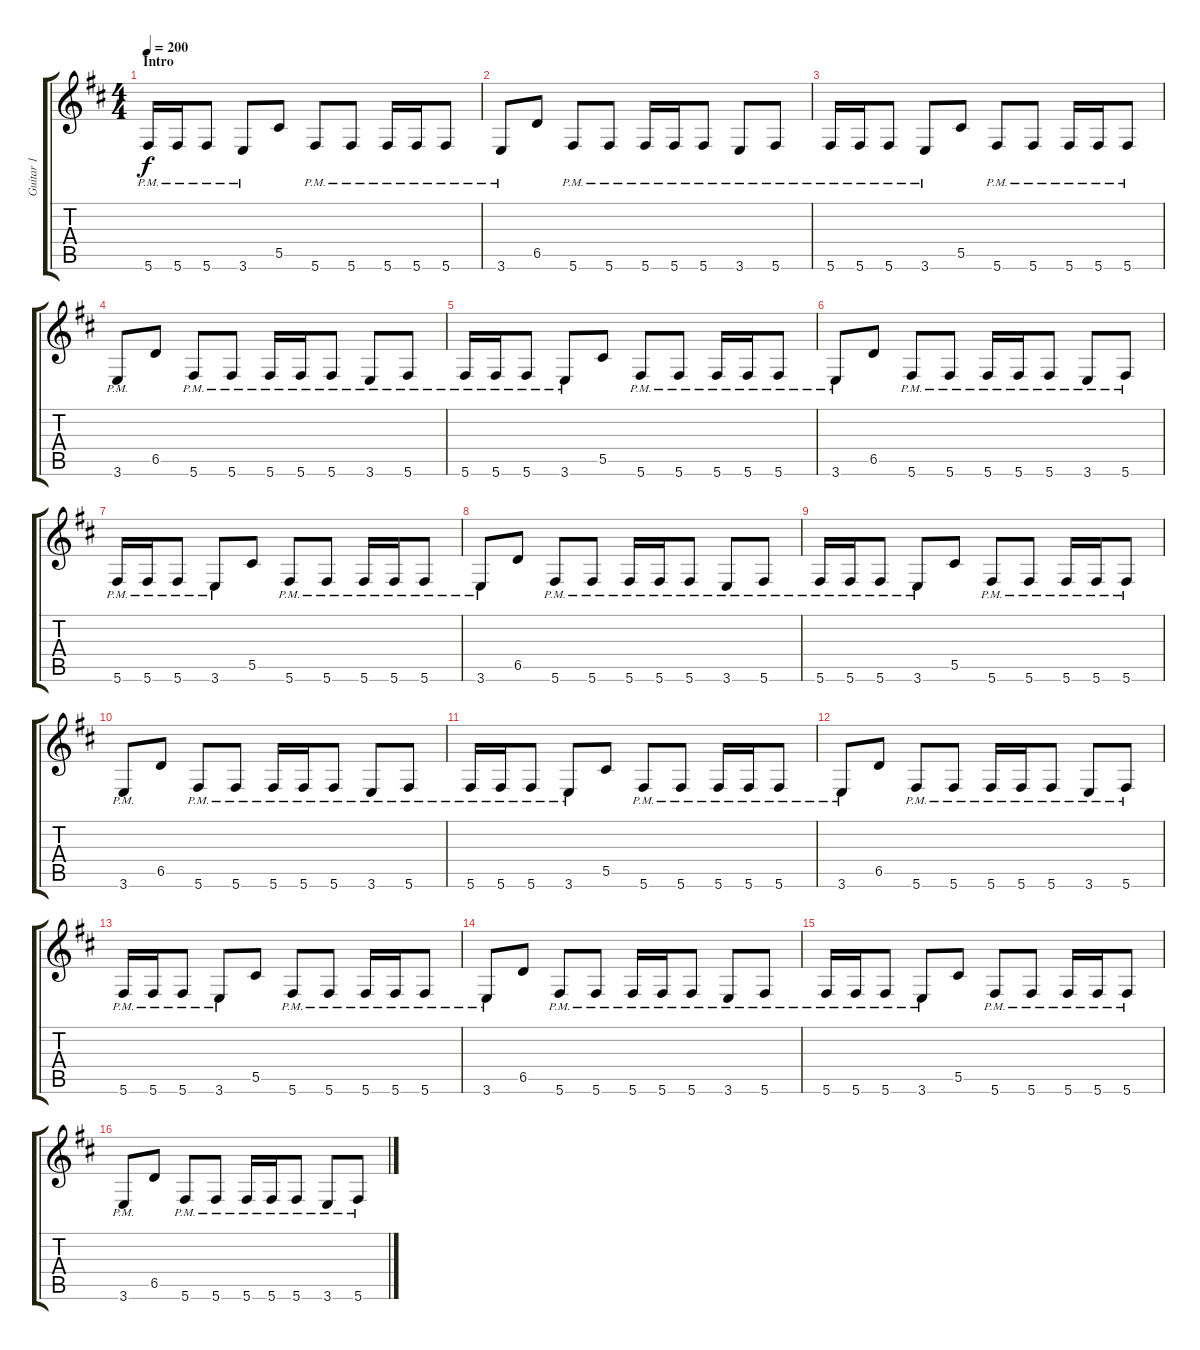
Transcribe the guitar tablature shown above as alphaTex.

\track ("Guitar 1" "Guitar 1") {instrument overdrivenguitar}
\staff {score tabs}
\tuning (Eb4 Bb3 Gb3 Db3 Ab2 Db2) {hide}
\ts (4 4)
\section ("" "Intro")
\tempo 200
\clef g2
\ks d
5.6{pm}.16{dy f instrument overdrivenguitar} 5.6{pm}.16 5.6{pm}.8 3.6{pm}.8 5.5.8 5.6{pm}.8 5.6{pm}.8 5.6{pm}.16 5.6{pm}.16 5.6{pm}.8 |
3.6{pm}.8 6.5.8 5.6{pm}.8 5.6{pm}.8 5.6{pm}.16 5.6{pm}.16 5.6{pm}.8 3.6{pm}.8 5.6{pm}.8 |
5.6{pm}.16 5.6{pm}.16 5.6{pm}.8 3.6{pm}.8 5.5.8 5.6{pm}.8 5.6{pm}.8 5.6{pm}.16 5.6{pm}.16 5.6{pm}.8 |
3.6{pm}.8 6.5.8 5.6{pm}.8 5.6{pm}.8 5.6{pm}.16 5.6{pm}.16 5.6{pm}.8 3.6{pm}.8 5.6{pm}.8 |
5.6{pm}.16 5.6{pm}.16 5.6{pm}.8 3.6{pm}.8 5.5.8 5.6{pm}.8 5.6{pm}.8 5.6{pm}.16 5.6{pm}.16 5.6{pm}.8 |
3.6{pm}.8 6.5.8 5.6{pm}.8 5.6{pm}.8 5.6{pm}.16 5.6{pm}.16 5.6{pm}.8 3.6{pm}.8 5.6{pm}.8 |
5.6{pm}.16 5.6{pm}.16 5.6{pm}.8 3.6{pm}.8 5.5.8 5.6{pm}.8 5.6{pm}.8 5.6{pm}.16 5.6{pm}.16 5.6{pm}.8 |
3.6{pm}.8 6.5.8 5.6{pm}.8 5.6{pm}.8 5.6{pm}.16 5.6{pm}.16 5.6{pm}.8 3.6{pm}.8 5.6{pm}.8 |
5.6{pm}.16 5.6{pm}.16 5.6{pm}.8 3.6{pm}.8 5.5.8 5.6{pm}.8 5.6{pm}.8 5.6{pm}.16 5.6{pm}.16 5.6{pm}.8 |
3.6{pm}.8 6.5.8 5.6{pm}.8 5.6{pm}.8 5.6{pm}.16 5.6{pm}.16 5.6{pm}.8 3.6{pm}.8 5.6{pm}.8 |
5.6{pm}.16 5.6{pm}.16 5.6{pm}.8 3.6{pm}.8 5.5.8 5.6{pm}.8 5.6{pm}.8 5.6{pm}.16 5.6{pm}.16 5.6{pm}.8 |
3.6{pm}.8 6.5.8 5.6{pm}.8 5.6{pm}.8 5.6{pm}.16 5.6{pm}.16 5.6{pm}.8 3.6{pm}.8 5.6{pm}.8 |
5.6{pm}.16 5.6{pm}.16 5.6{pm}.8 3.6{pm}.8 5.5.8 5.6{pm}.8 5.6{pm}.8 5.6{pm}.16 5.6{pm}.16 5.6{pm}.8 |
3.6{pm}.8 6.5.8 5.6{pm}.8 5.6{pm}.8 5.6{pm}.16 5.6{pm}.16 5.6{pm}.8 3.6{pm}.8 5.6{pm}.8 |
5.6{pm}.16 5.6{pm}.16 5.6{pm}.8 3.6{pm}.8 5.5.8 5.6{pm}.8 5.6{pm}.8 5.6{pm}.16 5.6{pm}.16 5.6{pm}.8 |
3.6{pm}.8 6.5.8 5.6{pm}.8 5.6{pm}.8 5.6{pm}.16 5.6{pm}.16 5.6{pm}.8 3.6{pm}.8 5.6{pm}.8
